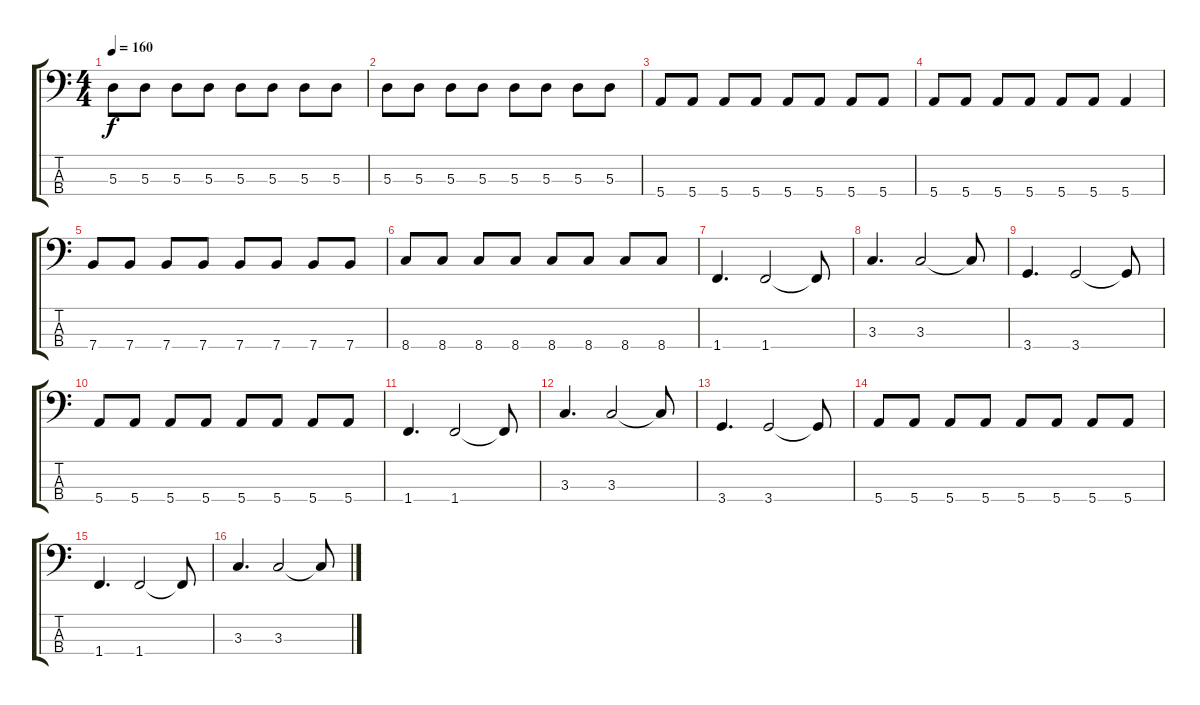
\track "" {instrument electricbassfinger}
\staff {score tabs}
\tuning (G2 D2 A1 E1) {hide}
\ts (4 4)
\tempo 160
\clef f4
\ks c
5.3.8{dy f} 5.3.8 5.3.8 5.3.8 5.3.8 5.3.8 5.3.8 5.3.8 |
5.3.8 5.3.8 5.3.8 5.3.8 5.3.8 5.3.8 5.3.8 5.3.8 |
5.4.8 5.4.8 5.4.8 5.4.8 5.4.8 5.4.8 5.4.8 5.4.8 |
5.4.8 5.4.8 5.4.8 5.4.8 5.4.8 5.4.8 5.4.4 |
7.4.8 7.4.8 7.4.8 7.4.8 7.4.8 7.4.8 7.4.8 7.4.8 |
8.4.8 8.4.8 8.4.8 8.4.8 8.4.8 8.4.8 8.4.8 8.4.8 |
1.4.4{d} 1.4.2 1.4{t}.8 |
3.3.4{d} 3.3.2 3.3{t}.8 |
3.4.4{d} 3.4.2 3.4{t}.8 |
5.4.8 5.4.8 5.4.8 5.4.8 5.4.8 5.4.8 5.4.8 5.4.8 |
1.4.4{d} 1.4.2 1.4{t}.8 |
3.3.4{d} 3.3.2 3.3{t}.8 |
3.4.4{d} 3.4.2 3.4{t}.8 |
5.4.8 5.4.8 5.4.8 5.4.8 5.4.8 5.4.8 5.4.8 5.4.8 |
1.4.4{d} 1.4.2 1.4{t}.8 |
3.3.4{d} 3.3.2 3.3{t}.8
